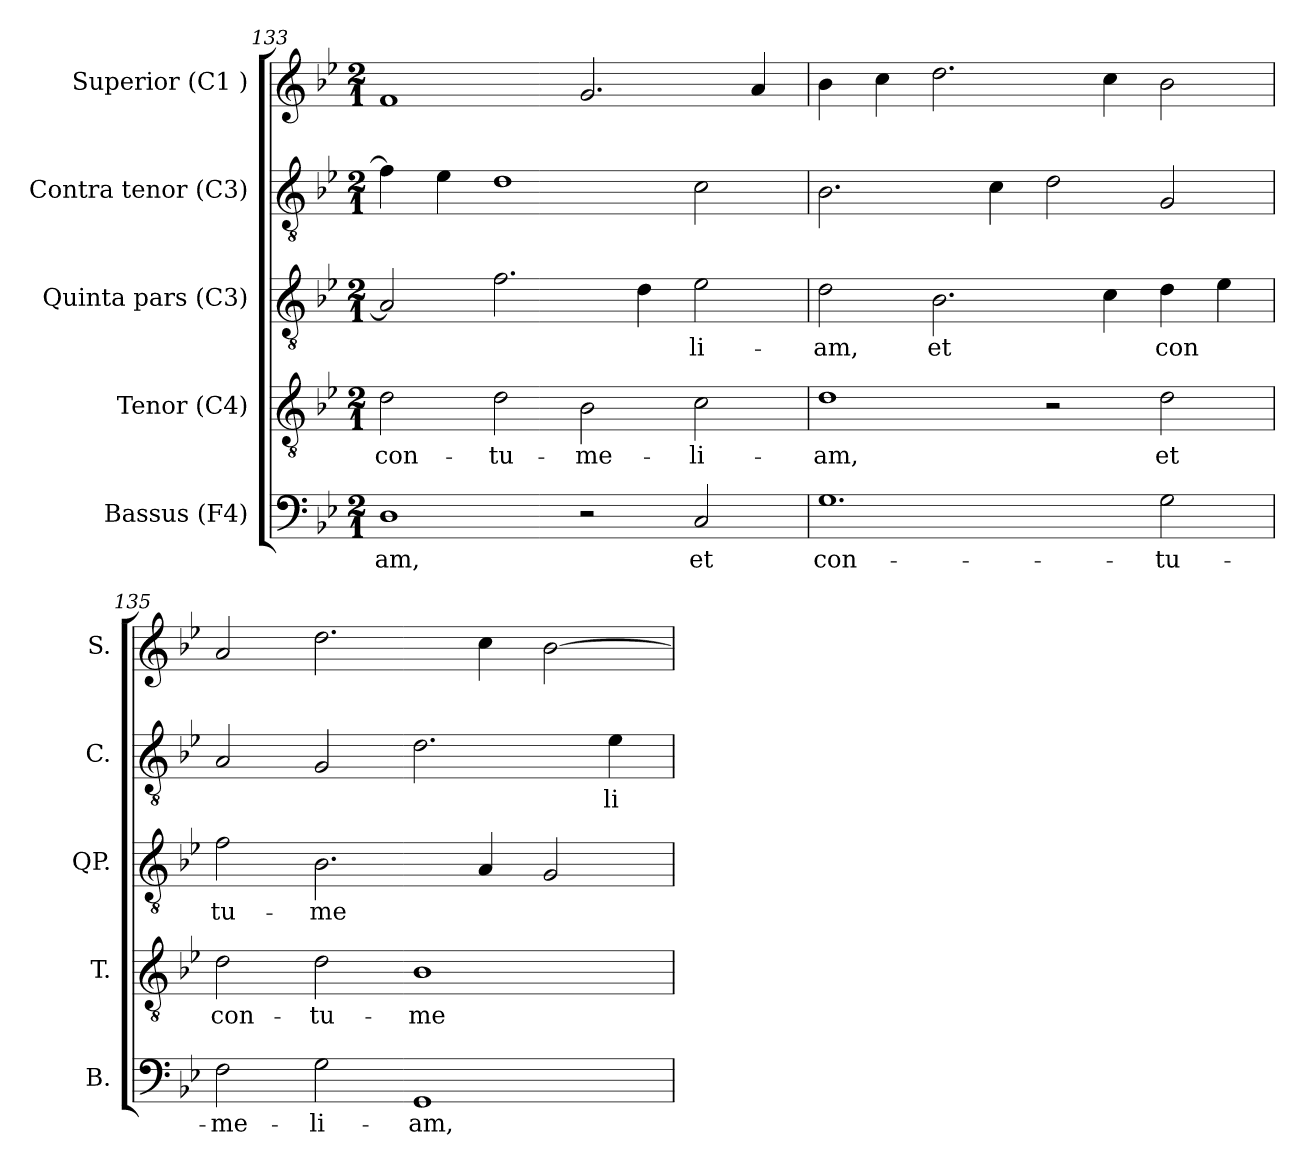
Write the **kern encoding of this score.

**kern	**text	**kern	**text	**kern	**text	**kern	**text	**kern	**text
*part5	*part5	*part4	*part4	*part3	*part3	*part2	*part2	*part1	*part1
*staff5	*staff5	*staff4	*staff4	*staff3	*staff3	*staff2	*staff2	*staff1	*staff1
*I"Bassus (F4)	*	*I"Tenor (C4)	*	*I"Quinta pars (C3)	*	*I"Contra tenor (C3)	*	*I"Superior (C1 )	*
*I'B.	*	*I'T.	*	*I'QP.	*	*I'C.	*	*I'S.	*
*clefF4	*	*clefGv2	*	*clefGv2	*	*clefGv2	*	*clefG2	*
*k[b-e-]	*	*k[b-e-]	*	*k[b-e-]	*	*k[b-e-]	*	*k[b-e-]	*
*B-:	*	*B-:	*	*B-:	*	*B-:	*	*B-:	*
*M2/1	*	*M2/1	*	*M2/1	*	*M2/1	*	*M2/1	*
=133	=133	=133	=133	=133	=133	=133	=133	=133	=133
!	!LO:LY:b:rj	!	!LO:LY:b:rj	!	!LO:LY:b:rj	!	!LO:LY:b:rj	!	!LO:LY:b:rj
1D	-am,	2d\	con-	2A/]	--	4f\]	--	1f	--
!	!	!	!	!	!	!	!LO:LY:b:rj	!	!
.	.	.	.	.	.	4e-\	--	.	.
!	!	!	!LO:LY:b:rj	!	!LO:LY:b:rj	!	!LO:LY:b:rj	!	!
.	.	2d\	-tu-	2.f\	--	1d	--	.	.
!	!	!	!LO:LY:b:rj	!	!	!	!	!	!LO:LY:b:rj
2r	.	2B-\	-me-	.	.	.	.	2.g/	--
!	!	!	!	!	!LO:LY:b:rj	!	!	!	!
.	.	.	.	4d\	--	.	.	.	.
!	!LO:LY:b:rj	!	!LO:LY:b:rj	!	!LO:LY:b:rj	!	!LO:LY:b:rj	!	!
2C/	et	2c\	-li-	2e-\	-li-	2c\	--	.	.
!	!	!	!	!	!	!	!	!	!LO:LY:b:rj
.	.	.	.	.	.	.	.	4a/	--
=134	=134	=134	=134	=134	=134	=134	=134	=134	=134
!	!LO:LY:b:rj	!	!LO:LY:b:rj	!	!LO:LY:b:rj	!	!LO:LY:b:rj	!	!LO:LY:b:rj
1.G	con-	1d	-am,	2d\	-am,	2.B-\	--	4b-\	--
!	!	!	!	!	!	!	!	!	!LO:LY:b:rj
.	.	.	.	.	.	.	.	4cc\	--
!	!	!	!	!	!LO:LY:b:rj	!	!	!	!LO:LY:b:rj
.	.	.	.	2.B-\	et	.	.	2.dd\	--
!	!	!	!	!	!	!	!LO:LY:b:rj	!	!
.	.	.	.	.	.	4c\	--	.	.
!	!	!	!	!	!	!	!LO:LY:b:rj	!	!
.	.	2r	.	.	.	2d\	--	.	.
!	!	!	!	!	!LO:LY:b:rj	!	!	!	!LO:LY:b:rj
.	.	.	.	4c\	.	.	.	4cc\	--
!	!LO:LY:b:rj	!	!LO:LY:b:rj	!	!LO:LY:b:rj	!	!LO:LY:b:rj	!	!LO:LY:b:rj
2G\	-tu-	2d\	et	4d\	con-	2G/	--	2b-\	--
!	!	!	!	!	!LO:LY:b:rj	!	!	!	!
.	.	.	.	4e-\	--	.	.	.	.
=135	=135	=135	=135	=135	=135	=135	=135	=135	=135
!	!LO:LY:b:rj	!	!LO:LY:b:rj	!	!LO:LY:b:rj	!	!LO:LY:b:rj	!	!LO:LY:b:rj
2F\	-me-	2d\	con-	2f\	-tu-	2A/	--	2a/	--
!	!LO:LY:b:rj	!	!LO:LY:b:rj	!	!LO:LY:b:rj	!	!LO:LY:b:rj	!	!LO:LY:b:rj
2G\	-li-	2d\	-tu-	2.B-\	-me-	2G/	--	2.dd\	--
!	!LO:LY:b:rj	!	!LO:LY:b:rj	!	!	!	!LO:LY:b:rj	!	!
1GG	-am,	1B-	-me-	.	.	2.d\	--	.	.
!	!	!	!	!	!LO:LY:b:rj	!	!	!	!LO:LY:b:rj
.	.	.	.	4A/	--	.	.	4cc\	--
!	!	!	!	!	!LO:LY:b:rj	!	!	!	!LO:LY:b:rj
.	.	.	.	2G/	--	.	.	[<2b-\	--
!	!	!	!	!	!	!	!LO:LY:b:rj	!	!
.	.	.	.	.	.	4e-\	-li-	.	.
=	=	=	=	=	=	=	=	=	=
*-	*-	*-	*-	*-	*-	*-	*-	*-	*-
